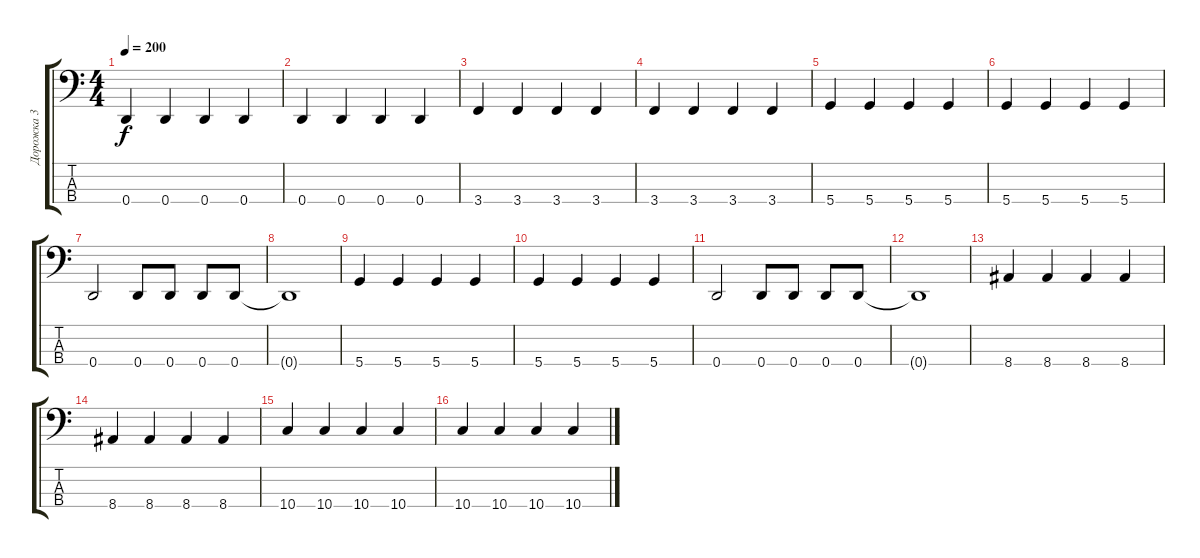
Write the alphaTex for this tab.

\track ("Дорожка 3" "Дорожка 3") {instrument electricbassfinger}
\staff {score tabs}
\tuning (G2 D2 A1 D1) {hide}
\ts (4 4)
\tempo 200
\clef f4
\ks c
0.4.4{dy f} 0.4.4 0.4.4 0.4.4 |
0.4.4 0.4.4 0.4.4 0.4.4 |
3.4.4 3.4.4 3.4.4 3.4.4 |
3.4.4 3.4.4 3.4.4 3.4.4 |
5.4.4 5.4.4 5.4.4 5.4.4 |
5.4.4 5.4.4 5.4.4 5.4.4 |
0.4.2 0.4.8 0.4.8 0.4.8 0.4.8 |
0.4{t}.1 |
5.4.4 5.4.4 5.4.4 5.4.4 |
5.4.4 5.4.4 5.4.4 5.4.4 |
0.4.2 0.4.8 0.4.8 0.4.8 0.4.8 |
0.4{t}.1 |
8.4.4 8.4.4 8.4.4 8.4.4 |
8.4.4 8.4.4 8.4.4 8.4.4 |
10.4.4 10.4.4 10.4.4 10.4.4 |
10.4.4 10.4.4 10.4.4 10.4.4
